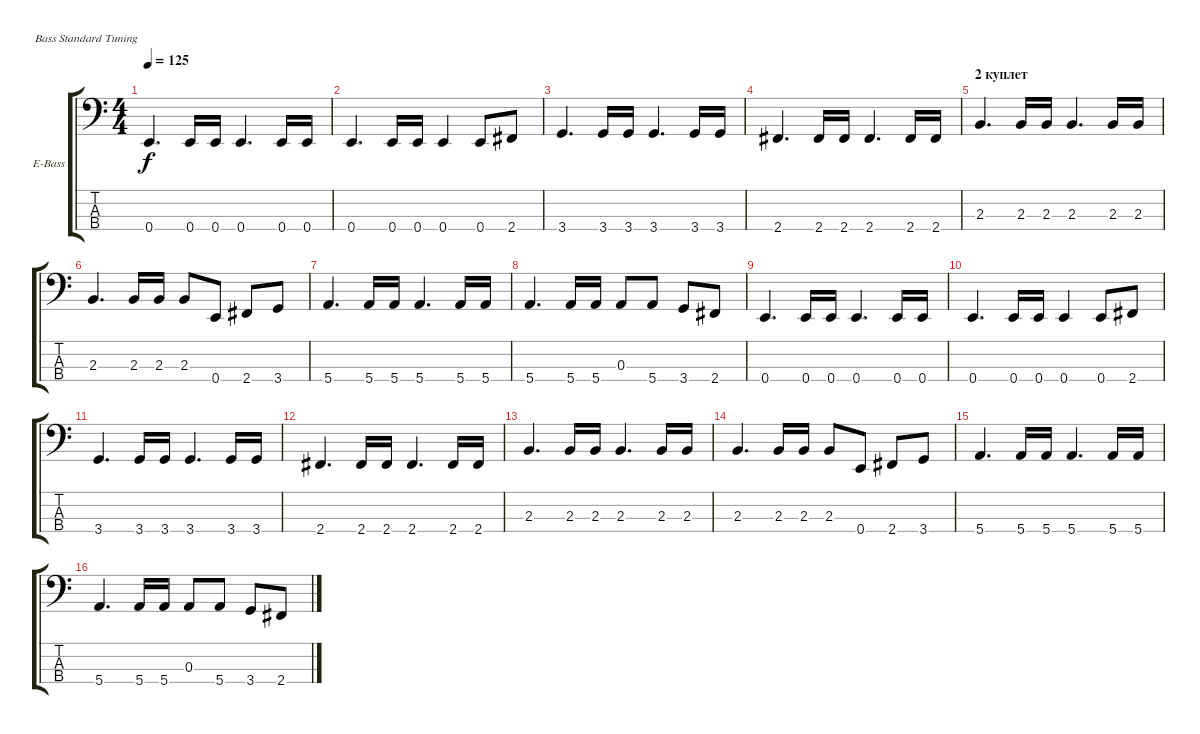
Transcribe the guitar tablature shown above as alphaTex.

\defaultSystemsLayout 4
\bracketExtendMode groupsimilarinstruments
\firstSystemTrackNameOrientation horizontal
\otherSystemsTrackNameOrientation horizontal
\track ("Electric Bass" "E-Bass") {instrument electricbassfinger}
\staff {score tabs}
\tuning (G2 D2 A1 E1)
\ts (4 4)
\tempo 125
\clef f4
\ks c
0.4.4{d dy f} 0.4.16 0.4.16 0.4.4{d} 0.4.16 0.4.16 |
0.4.4{d} 0.4.16 0.4.16 0.4.4 0.4.8 2.4.8 |
3.4.4{d} 3.4.16 3.4.16 3.4.4{d} 3.4.16 3.4.16 |
2.4.4{d} 2.4.16 2.4.16 2.4.4{d} 2.4.16 2.4.16 |
\section ("" "2 куплет")
2.3.4{d} 2.3.16 2.3.16 2.3.4{d} 2.3.16 2.3.16 |
2.3.4{d} 2.3.16 2.3.16 2.3.8 0.4.8 2.4.8 3.4.8 |
5.4.4{d} 5.4.16 5.4.16 5.4.4{d} 5.4.16 5.4.16 |
5.4.4{d} 5.4.16 5.4.16 0.3.8 5.4.8 3.4.8 2.4.8 |
0.4.4{d} 0.4.16 0.4.16 0.4.4{d} 0.4.16 0.4.16 |
0.4.4{d} 0.4.16 0.4.16 0.4.4 0.4.8 2.4.8 |
3.4.4{d} 3.4.16 3.4.16 3.4.4{d} 3.4.16 3.4.16 |
2.4.4{d} 2.4.16 2.4.16 2.4.4{d} 2.4.16 2.4.16 |
2.3.4{d} 2.3.16 2.3.16 2.3.4{d} 2.3.16 2.3.16 |
2.3.4{d} 2.3.16 2.3.16 2.3.8 0.4.8 2.4.8 3.4.8 |
5.4.4{d} 5.4.16 5.4.16 5.4.4{d} 5.4.16 5.4.16 |
5.4.4{d} 5.4.16 5.4.16 0.3.8 5.4.8 3.4.8 2.4.8
